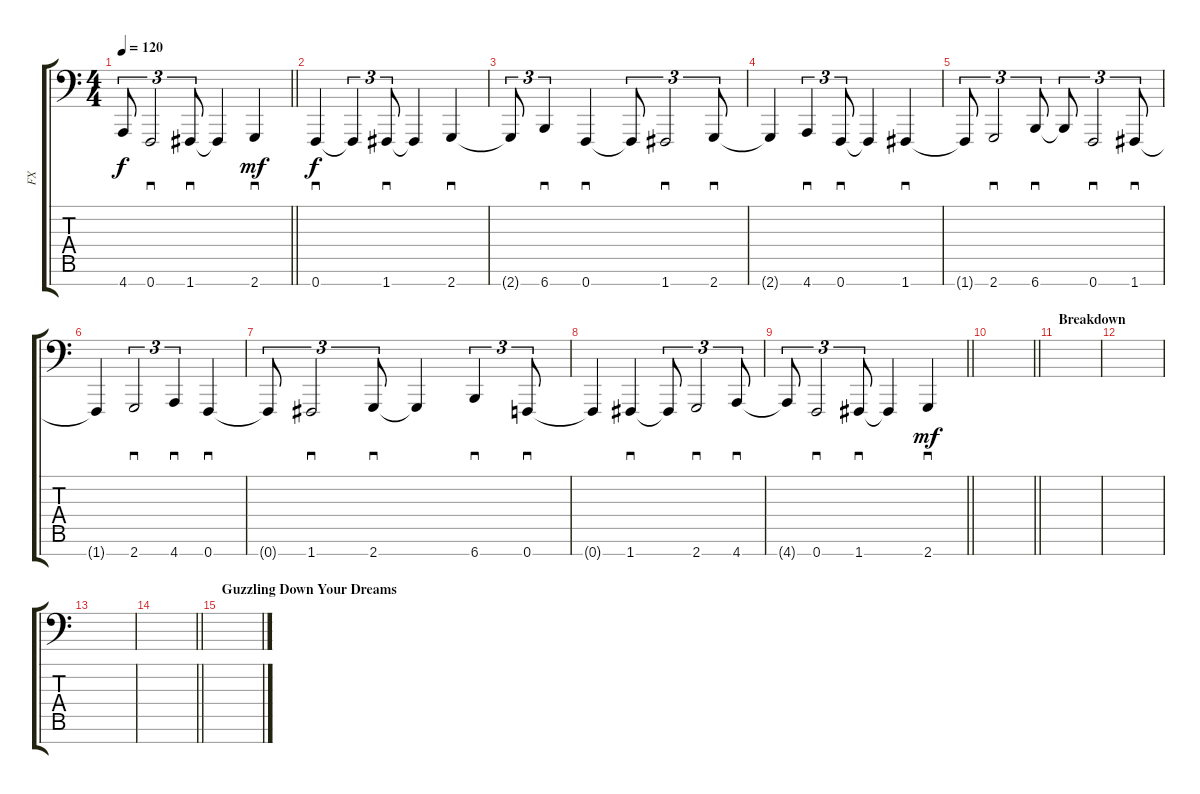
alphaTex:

\track ("FX" "FX") {instrument pad1newage}
\staff {score tabs}
\tuning (Bb3 F3 Db3 Ab2 Eb2 Bb1 F1) {hide}
\ts (4 4)
\tempo 120
\clef f4
\barLineRight lightlight
\ks c
4.7{t}.8{tu (3 2) dy f} 0.7.2{sd tu (3 2)} 1.7.8{sd tu (3 2)} 1.7{t}.4 2.7.4{sd dy mf} |
0.7.4{sd dy f} 0.7{t}.4{tu (3 2)} 1.7.8{sd tu (3 2)} 1.7{t}.4 2.7.4{sd} |
2.7{t}.8{tu (3 2)} 6.7.4{sd tu (3 2)} 0.7.4{sd} 0.7{t}.8{tu (3 2)} 1.7.2{sd tu (3 2)} 2.7.8{sd tu (3 2)} |
2.7{t}.4 4.7.4{sd tu (3 2)} 0.7.8{sd tu (3 2)} 0.7{t}.4 1.7.4{sd} |
1.7{t}.8{tu (3 2)} 2.7.2{sd tu (3 2)} 6.7.8{sd tu (3 2)} 6.7{t}.8{tu (3 2)} 0.7.2{sd tu (3 2)} 1.7.8{sd tu (3 2)} |
1.7{t}.4 2.7.2{sd tu (3 2)} 4.7.4{sd tu (3 2)} 0.7.4{sd} |
0.7{t}.8{tu (3 2)} 1.7.2{sd tu (3 2)} 2.7.8{sd tu (3 2)} 2.7{t}.4 6.7.4{sd tu (3 2)} 0.7.8{sd tu (3 2)} |
0.7{t}.4 1.7.4{sd} 1.7{t}.8{tu (3 2)} 2.7.2{sd tu (3 2)} 4.7.8{sd tu (3 2)} |
\barLineRight lightlight
4.7{t}.8{tu (3 2)} 0.7.2{sd tu (3 2)} 1.7.8{sd tu (3 2)} 1.7{t}.4 2.7.4{sd dy mf} |
\barLineRight lightlight
|
\section ("" "Breakdown")
|
|
|
\barLineRight lightlight
|
\section ("" "Guzzling Down Your Dreams")
